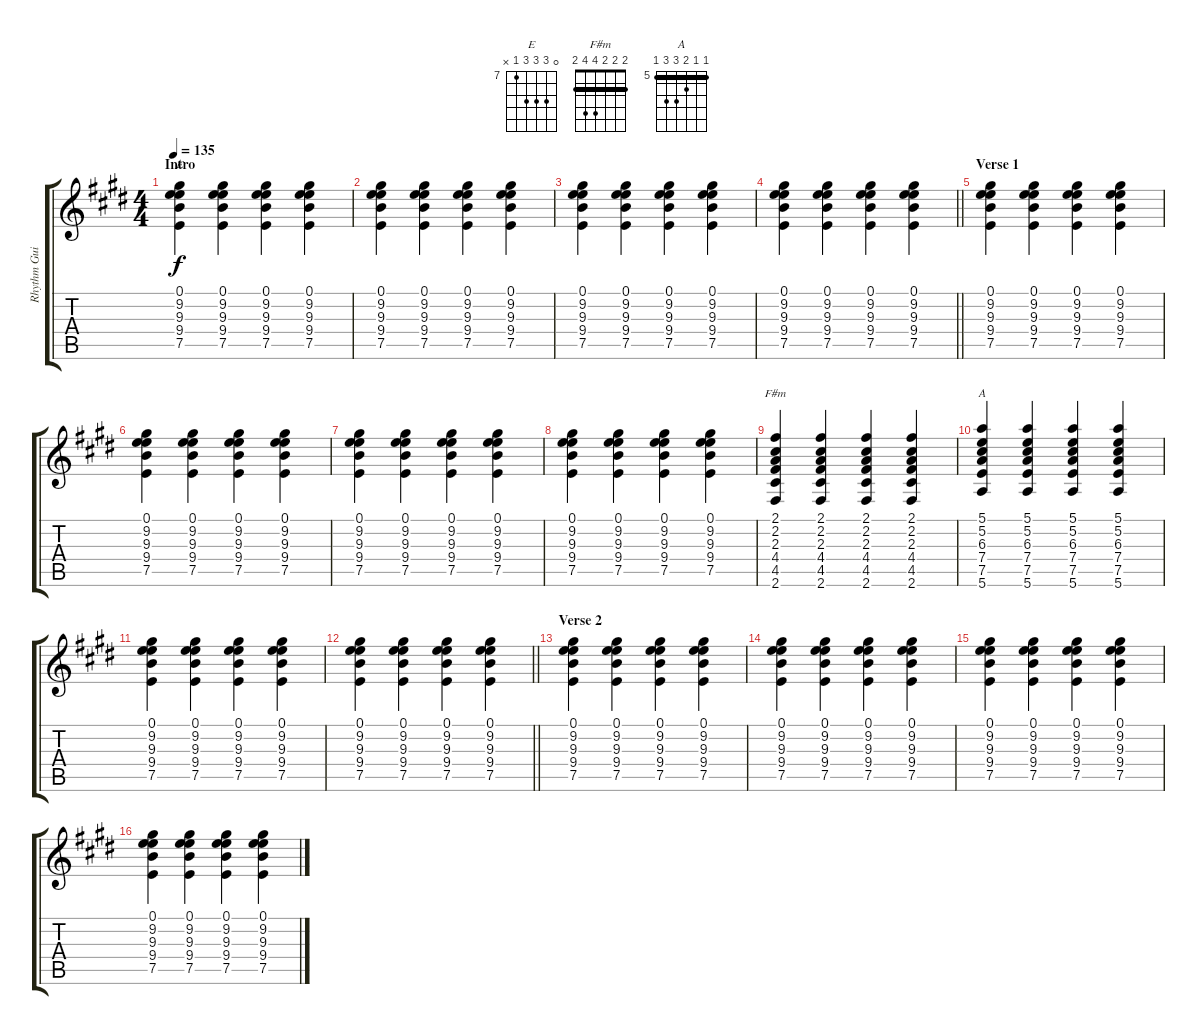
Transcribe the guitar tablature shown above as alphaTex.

\track ("Rhythm Guitar" "Rhythm Gui") {instrument electricguitarclean}
\staff {score tabs}
\tuning (E4 B3 G3 D3 A2 E2) {hide}
\chord ("E" 0 9 9 9 7 x) {firstfret 7}
\chord ("F#m" 2 2 2 4 4 2) {barre 2}
\chord ("A" 5 5 6 7 7 5) {firstfret 5 barre 5}
\ts (4 4)
\section ("" "Intro")
\tempo 135
\clef g2
\ks e
(0.1 9.2 9.3 9.4 7.5).4{ch "E" dy f instrument electricguitarclean} (0.1 9.2 9.3 9.4 7.5).4 (0.1 9.2 9.3 9.4 7.5).4 (0.1 9.2 9.3 9.4 7.5).4 |
(0.1 9.2 9.3 9.4 7.5).4 (0.1 9.2 9.3 9.4 7.5).4 (0.1 9.2 9.3 9.4 7.5).4 (0.1 9.2 9.3 9.4 7.5).4 |
(0.1 9.2 9.3 9.4 7.5).4 (0.1 9.2 9.3 9.4 7.5).4 (0.1 9.2 9.3 9.4 7.5).4 (0.1 9.2 9.3 9.4 7.5).4 |
\barLineRight lightlight
(0.1 9.2 9.3 9.4 7.5).4 (0.1 9.2 9.3 9.4 7.5).4 (0.1 9.2 9.3 9.4 7.5).4 (0.1 9.2 9.3 9.4 7.5).4 |
\section ("" "Verse 1")
(0.1 9.2 9.3 9.4 7.5).4 (0.1 9.2 9.3 9.4 7.5).4 (0.1 9.2 9.3 9.4 7.5).4 (0.1 9.2 9.3 9.4 7.5).4 |
(0.1 9.2 9.3 9.4 7.5).4 (0.1 9.2 9.3 9.4 7.5).4 (0.1 9.2 9.3 9.4 7.5).4 (0.1 9.2 9.3 9.4 7.5).4 |
(0.1 9.2 9.3 9.4 7.5).4 (0.1 9.2 9.3 9.4 7.5).4 (0.1 9.2 9.3 9.4 7.5).4 (0.1 9.2 9.3 9.4 7.5).4 |
(0.1 9.2 9.3 9.4 7.5).4 (0.1 9.2 9.3 9.4 7.5).4 (0.1 9.2 9.3 9.4 7.5).4 (0.1 9.2 9.3 9.4 7.5).4 |
(2.1 2.2 2.3 4.4 4.5 2.6).4{ch "F#m"} (2.1 2.2 2.3 4.4 4.5 2.6).4 (2.1 2.2 2.3 4.4 4.5 2.6).4 (2.1 2.2 2.3 4.4 4.5 2.6).4 |
(5.1 5.2 6.3 7.4 7.5 5.6).4{ch "A"} (5.1 5.2 6.3 7.4 7.5 5.6).4 (5.1 5.2 6.3 7.4 7.5 5.6).4 (5.1 5.2 6.3 7.4 7.5 5.6).4 |
(0.1 9.2 9.3 9.4 7.5).4 (0.1 9.2 9.3 9.4 7.5).4 (0.1 9.2 9.3 9.4 7.5).4 (0.1 9.2 9.3 9.4 7.5).4 |
\barLineRight lightlight
(0.1 9.2 9.3 9.4 7.5).4 (0.1 9.2 9.3 9.4 7.5).4 (0.1 9.2 9.3 9.4 7.5).4 (0.1 9.2 9.3 9.4 7.5).4 |
\section ("" "Verse 2")
(0.1 9.2 9.3 9.4 7.5).4 (0.1 9.2 9.3 9.4 7.5).4 (0.1 9.2 9.3 9.4 7.5).4 (0.1 9.2 9.3 9.4 7.5).4 |
(0.1 9.2 9.3 9.4 7.5).4 (0.1 9.2 9.3 9.4 7.5).4 (0.1 9.2 9.3 9.4 7.5).4 (0.1 9.2 9.3 9.4 7.5).4 |
(0.1 9.2 9.3 9.4 7.5).4 (0.1 9.2 9.3 9.4 7.5).4 (0.1 9.2 9.3 9.4 7.5).4 (0.1 9.2 9.3 9.4 7.5).4 |
(0.1 9.2 9.3 9.4 7.5).4 (0.1 9.2 9.3 9.4 7.5).4 (0.1 9.2 9.3 9.4 7.5).4 (0.1 9.2 9.3 9.4 7.5).4
